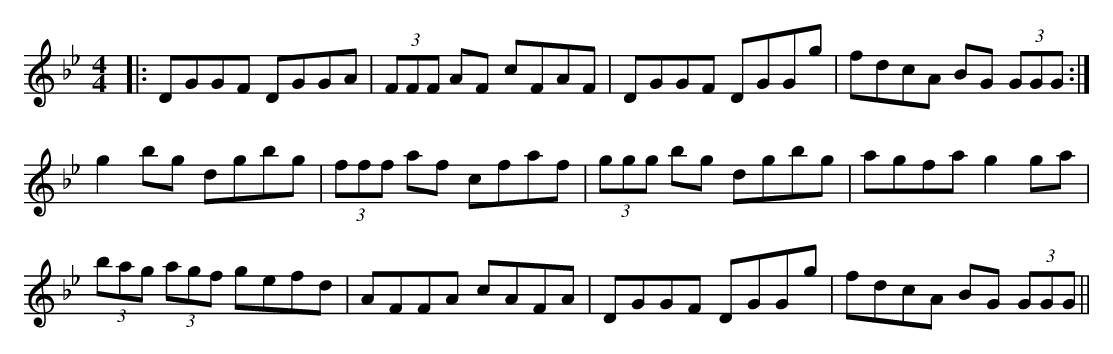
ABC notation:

X:1
M:4/4
K:Gmin
|:DGGF DGGA|(3FFF AF cFAF|DGGF DGGg|fdcA BG (3GGG:|
g2 bg dgbg|(3fff af cfaf|(3ggg bg dgbg|agfa g2 ga|
(3bag (3agf gefd|AFFA cAFA|DGGF DGGg|fdcA BG (3GGG||
